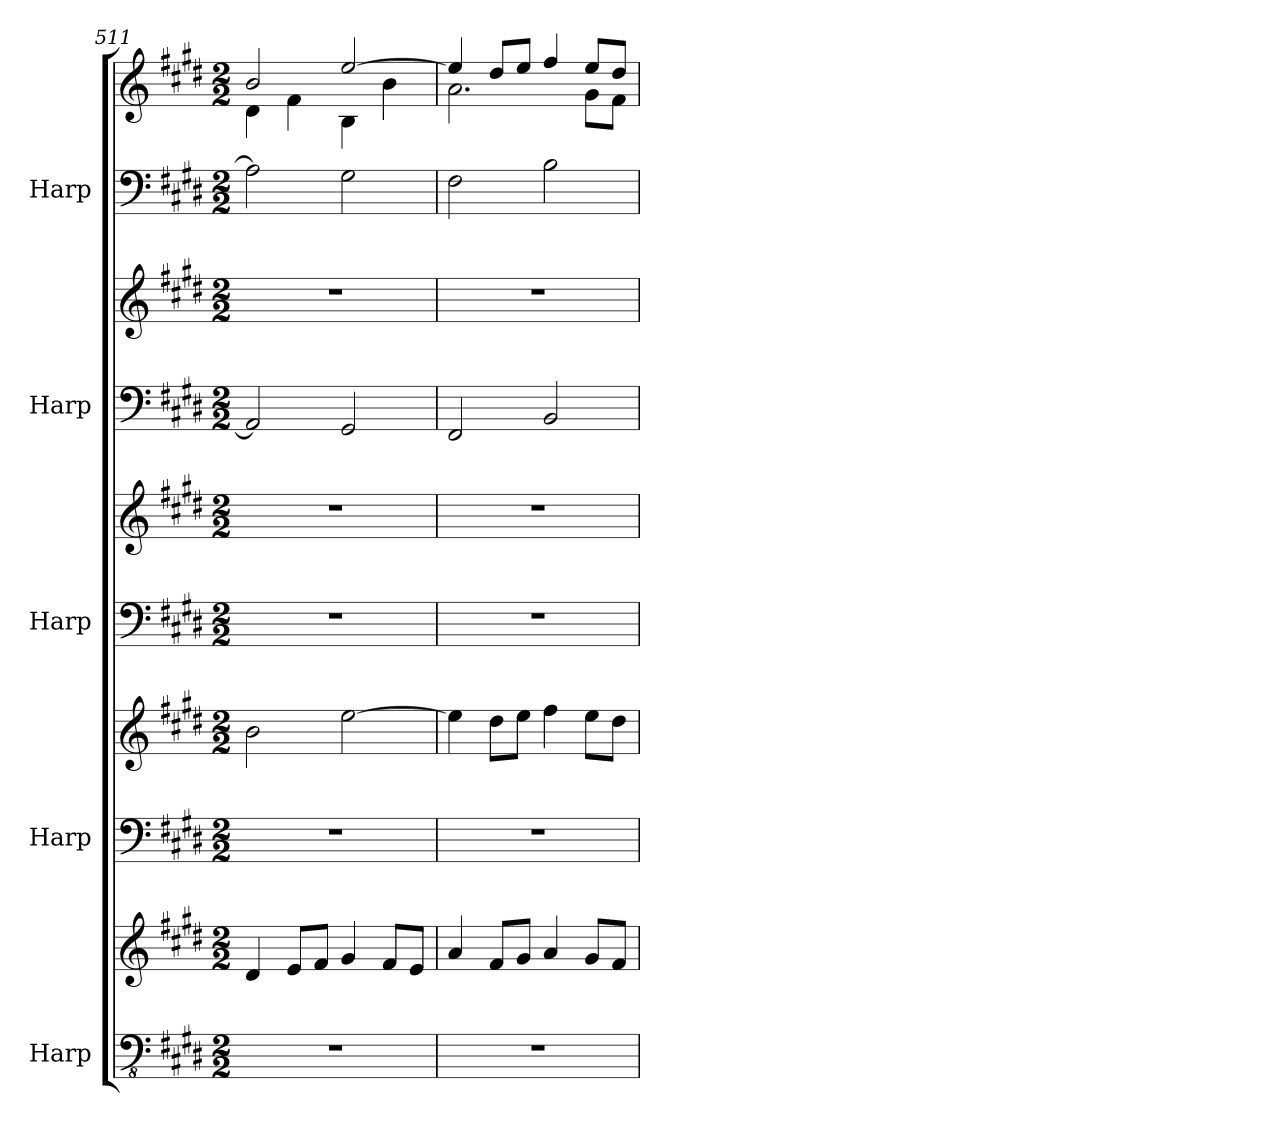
**kern	**kern	**kern	**kern	**kern	**kern	**kern	**kern	**kern	**kern
*part5	*part5	*part4	*part4	*part3	*part3	*part2	*part2	*part1	*part1
*staff10	*staff9	*staff8	*staff7	*staff6	*staff5	*staff4	*staff3	*staff2	*staff1
*I"Harp	*	*I"Harp	*	*I"Harp	*	*I"Harp	*	*I"Harp	*
*I'Hp	*	*I'Hp	*	*I'Hp	*	*I'Hp	*	*I'Hp	*
!!LO:PB:g=z
*clefFv4	*clefG2	*clefF4	*clefG2	*clefF4	*clefG2	*clefF4	*clefG2	*clefF4	*clefG2
*k[f#c#g#d#]	*k[f#c#g#d#]	*k[f#c#g#d#]	*k[f#c#g#d#]	*k[f#c#g#d#]	*k[f#c#g#d#]	*k[f#c#g#d#]	*k[f#c#g#d#]	*k[f#c#g#d#]	*k[f#c#g#d#]
*M2/2	*M2/2	*M2/2	*M2/2	*M2/2	*M2/2	*M2/2	*M2/2	*M2/2	*M2/2
=511	=511	=511	=511	=511	=511	=511	=511	=511	=511
*	*	*	*	*	*	*	*	*	*^
1r	4d#/	1r	2b\	1r	1r	2AA/]	1r	2A\]	2b/	4d#\
.	8e/L	.	.	.	.	.	.	.	.	4f#\
.	8f#/J	.	.	.	.	.	.	.	.	.
.	4g#/	.	[2ee\	.	.	2GG#/	.	2G#\	[2ee/	4B\
.	8f#/L	.	.	.	.	.	.	.	.	4b\
.	8e/J	.	.	.	.	.	.	.	.	.
=512	=512	=512	=512	=512	=512	=512	=512	=512	=512	=512
1r	4a/	1r	4ee\]	1r	1r	2FF#/	1r	2F#\	4ee/]	2.a\
.	8f#/L	.	8dd#\L	.	.	.	.	.	8dd#/L	.
.	8g#/J	.	8ee\J	.	.	.	.	.	8ee/J	.
.	4a/	.	4ff#\	.	.	2BB/	.	2B\	4ff#/	.
.	8g#/L	.	8ee\L	.	.	.	.	.	8ee/L	8g#\L
.	8f#/J	.	8dd#\J	.	.	.	.	.	8dd#/J	8f#\J
*	*	*	*	*	*	*	*	*	*v	*v
=	=	=	=	=	=	=	=	=	=
*-	*-	*-	*-	*-	*-	*-	*-	*-	*-
